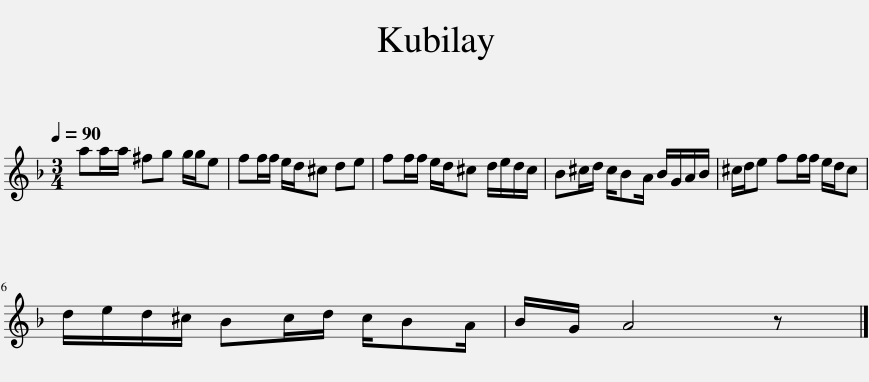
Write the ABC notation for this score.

X:1
L:1/8
Q:1/4=90
M:3/4
I:linebreak $
K:F
V:1 treble
V:1
 aa/a/ ^fg g/g/e | ff/f/ e/d/^c de | ff/f/ e/d/^c d/e/d/c/ | B^c/d/ c/BA/ B/G/A/B/ | ^c/d/e ff/f/ e/d/c |$ %5
 d/e/d/^c/ Bc/d/ c/BA/ | B/G/ A4 z |] %7
